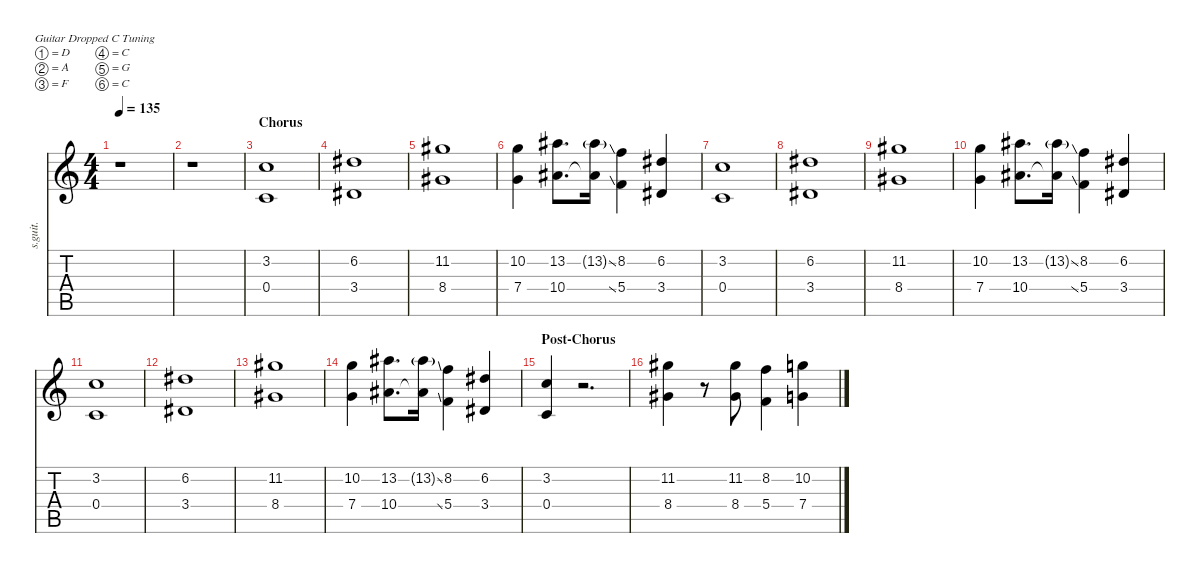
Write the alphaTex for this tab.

\defaultSystemsLayout 4
\hideDynamics
\bracketExtendMode nobrackets
\track ("Korey Cooper" "s.guit.") {instrument stringensemble1}
\staff {score tabs}
\tuning (D4 A3 F3 C3 G2 C2)
\displaytranspose 12
\ts (4 4)
\tempo 135
\clef g2
\ks c
r.1{dy f} |
r.1 |
\section ("" "Chorus")
(3.2 0.4).1{lyrics (0 "") lyrics (1 "") lyrics (2 "") lyrics (3 "") lyrics (4 "")} |
(6.2{acc #} 3.4{acc #}).1{lyrics (0 "") lyrics (1 "") lyrics (2 "") lyrics (3 "") lyrics (4 "")} |
(11.2{acc #} 8.4{acc #}).1{lyrics (0 "") lyrics (1 "") lyrics (2 "") lyrics (3 "") lyrics (4 "")} |
(10.2 7.4).4{lyrics (0 "") lyrics (1 "") lyrics (2 "") lyrics (3 "") lyrics (4 "")} (13.2{acc #} 10.4{acc #}).8{d lyrics (0 "") lyrics (1 "") lyrics (2 "") lyrics (3 "") lyrics (4 "")} (13.2{ss g acc #} 10.4{ss t acc #}).16{lyrics (0 "") lyrics (1 "") lyrics (2 "") lyrics (3 "") lyrics (4 "")} (8.2 5.4).4{lyrics (0 "") lyrics (1 "") lyrics (2 "") lyrics (3 "") lyrics (4 "")} (6.2{acc #} 3.4{acc #}).4{lyrics (0 "") lyrics (1 "") lyrics (2 "") lyrics (3 "") lyrics (4 "")} |
(3.2 0.4).1{lyrics (0 "") lyrics (1 "") lyrics (2 "") lyrics (3 "") lyrics (4 "")} |
(6.2{acc #} 3.4{acc #}).1{lyrics (0 "") lyrics (1 "") lyrics (2 "") lyrics (3 "") lyrics (4 "")} |
(11.2{acc #} 8.4{acc #}).1{lyrics (0 "") lyrics (1 "") lyrics (2 "") lyrics (3 "") lyrics (4 "")} |
(10.2 7.4).4{lyrics (0 "") lyrics (1 "") lyrics (2 "") lyrics (3 "") lyrics (4 "")} (13.2{acc #} 10.4{acc #}).8{d lyrics (0 "") lyrics (1 "") lyrics (2 "") lyrics (3 "") lyrics (4 "")} (13.2{ss g acc #} 10.4{ss t acc #}).16{lyrics (0 "") lyrics (1 "") lyrics (2 "") lyrics (3 "") lyrics (4 "")} (8.2 5.4).4{lyrics (0 "") lyrics (1 "") lyrics (2 "") lyrics (3 "") lyrics (4 "")} (6.2{acc #} 3.4{acc #}).4{lyrics (0 "") lyrics (1 "") lyrics (2 "") lyrics (3 "") lyrics (4 "")} |
(3.2 0.4).1{lyrics (0 "") lyrics (1 "") lyrics (2 "") lyrics (3 "") lyrics (4 "")} |
(6.2{acc #} 3.4{acc #}).1{lyrics (0 "") lyrics (1 "") lyrics (2 "") lyrics (3 "") lyrics (4 "")} |
(11.2{acc #} 8.4{acc #}).1{lyrics (0 "") lyrics (1 "") lyrics (2 "") lyrics (3 "") lyrics (4 "")} |
(10.2 7.4).4{lyrics (0 "") lyrics (1 "") lyrics (2 "") lyrics (3 "") lyrics (4 "")} (13.2{acc #} 10.4{acc #}).8{d lyrics (0 "") lyrics (1 "") lyrics (2 "") lyrics (3 "") lyrics (4 "")} (13.2{ss g acc #} 10.4{ss t acc #}).16{lyrics (0 "") lyrics (1 "") lyrics (2 "") lyrics (3 "") lyrics (4 "")} (8.2 5.4).4{lyrics (0 "") lyrics (1 "") lyrics (2 "") lyrics (3 "") lyrics (4 "")} (6.2{acc #} 3.4{acc #}).4{lyrics (0 "") lyrics (1 "") lyrics (2 "") lyrics (3 "") lyrics (4 "")} |
\section ("" "Post-Chorus")
(3.2 0.4).4{lyrics (0 "") lyrics (1 "") lyrics (2 "") lyrics (3 "") lyrics (4 "")} r.2{d} |
(11.2{acc #} 8.4{acc #}).4{lyrics (0 "") lyrics (1 "") lyrics (2 "") lyrics (3 "") lyrics (4 "")} r.8 (11.2{acc #} 8.4{acc #}).8{lyrics (0 "") lyrics (1 "") lyrics (2 "") lyrics (3 "") lyrics (4 "")} (8.2 5.4).4{lyrics (0 "") lyrics (1 "") lyrics (2 "") lyrics (3 "") lyrics (4 "")} (10.2 7.4).4{lyrics (0 "") lyrics (1 "") lyrics (2 "") lyrics (3 "") lyrics (4 "")}
